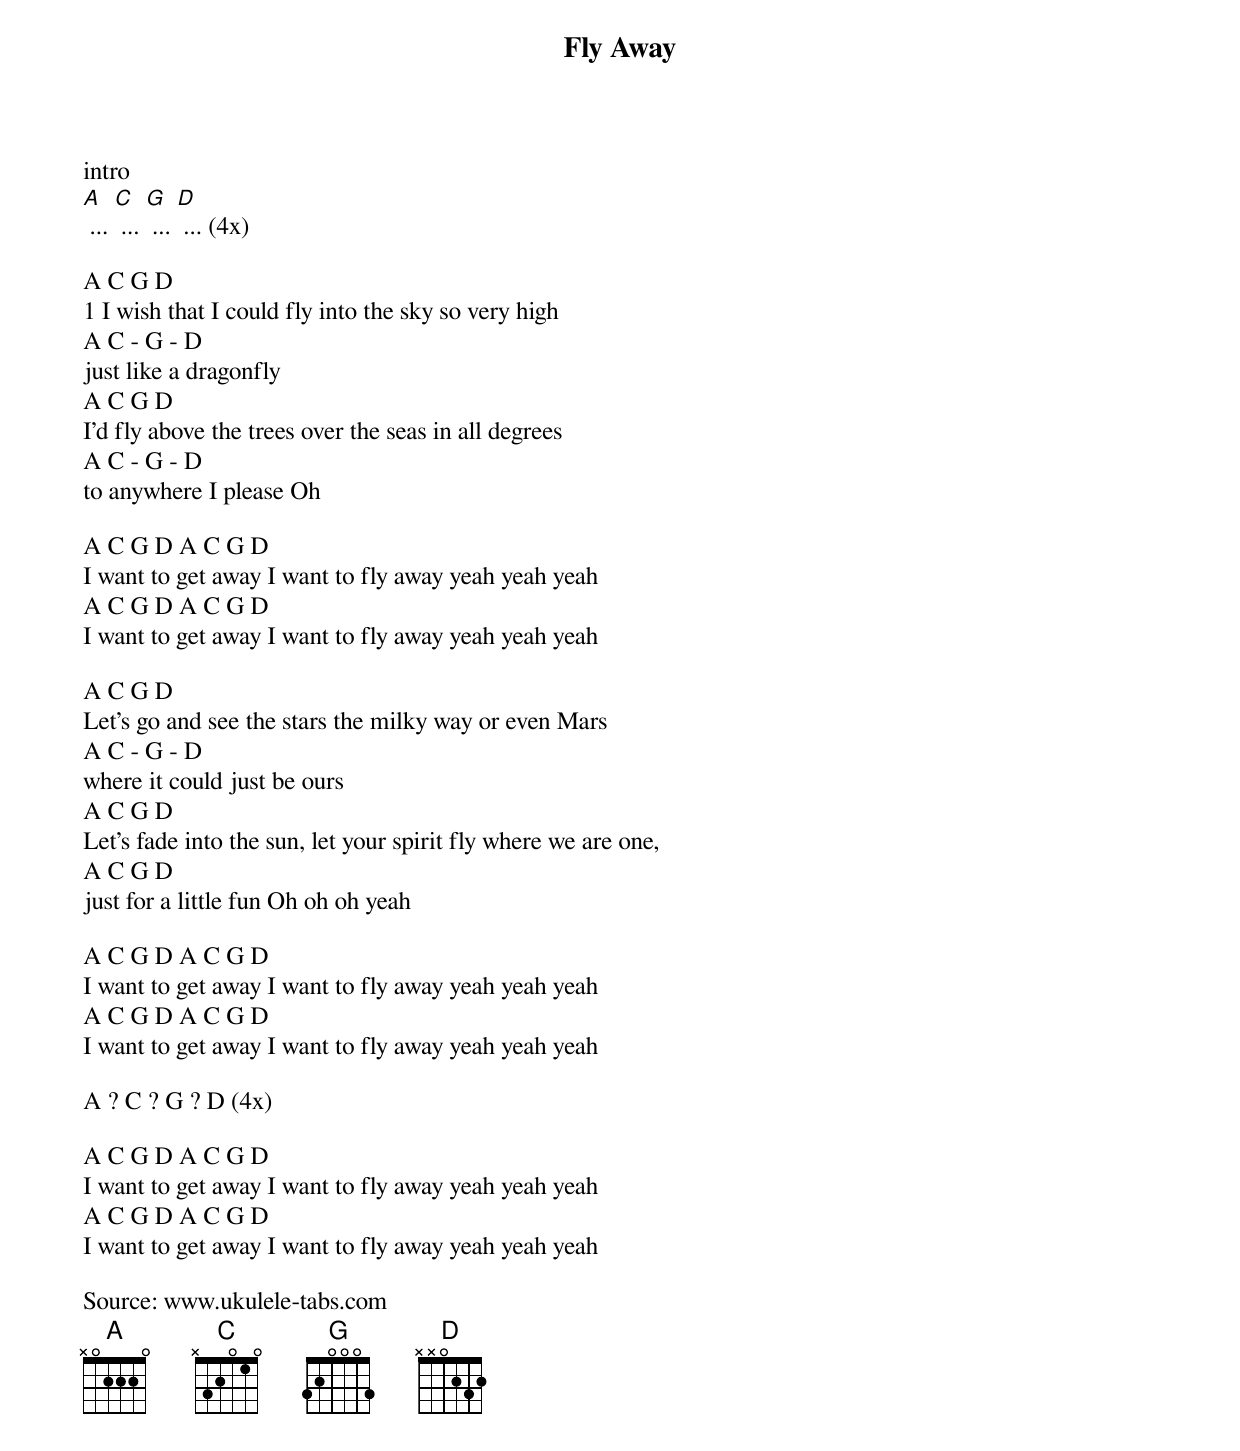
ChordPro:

{t:Fly Away}
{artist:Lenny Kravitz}

intro
[A] ... [C] ... [G] ... [D] ... (4x)

A C G D
1 I wish that I could fly into the sky so very high
A C - G - D
just like a dragonfly
A C G D
I'd fly above the trees over the seas in all degrees
A C - G - D
to anywhere I please Oh

A C G D A C G D
I want to get away I want to fly away yeah yeah yeah
A C G D A C G D
I want to get away I want to fly away yeah yeah yeah

A C G D
Let's go and see the stars the milky way or even Mars
A C - G - D
where it could just be ours
A C G D
Let's fade into the sun, let your spirit fly where we are one,
A C G D
just for a little fun Oh oh oh yeah

A C G D A C G D
I want to get away I want to fly away yeah yeah yeah
A C G D A C G D
I want to get away I want to fly away yeah yeah yeah

A ? C ? G ? D (4x)

A C G D A C G D
I want to get away I want to fly away yeah yeah yeah
A C G D A C G D
I want to get away I want to fly away yeah yeah yeah

Source: www.ukulele-tabs.com
